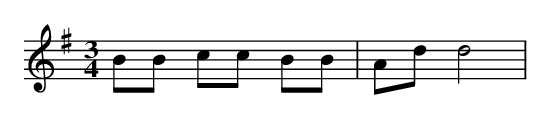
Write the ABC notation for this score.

X:1
M:3/4
L:1/16
K:G
B2B2 c2c2 B2B2|A2d2 d8|
